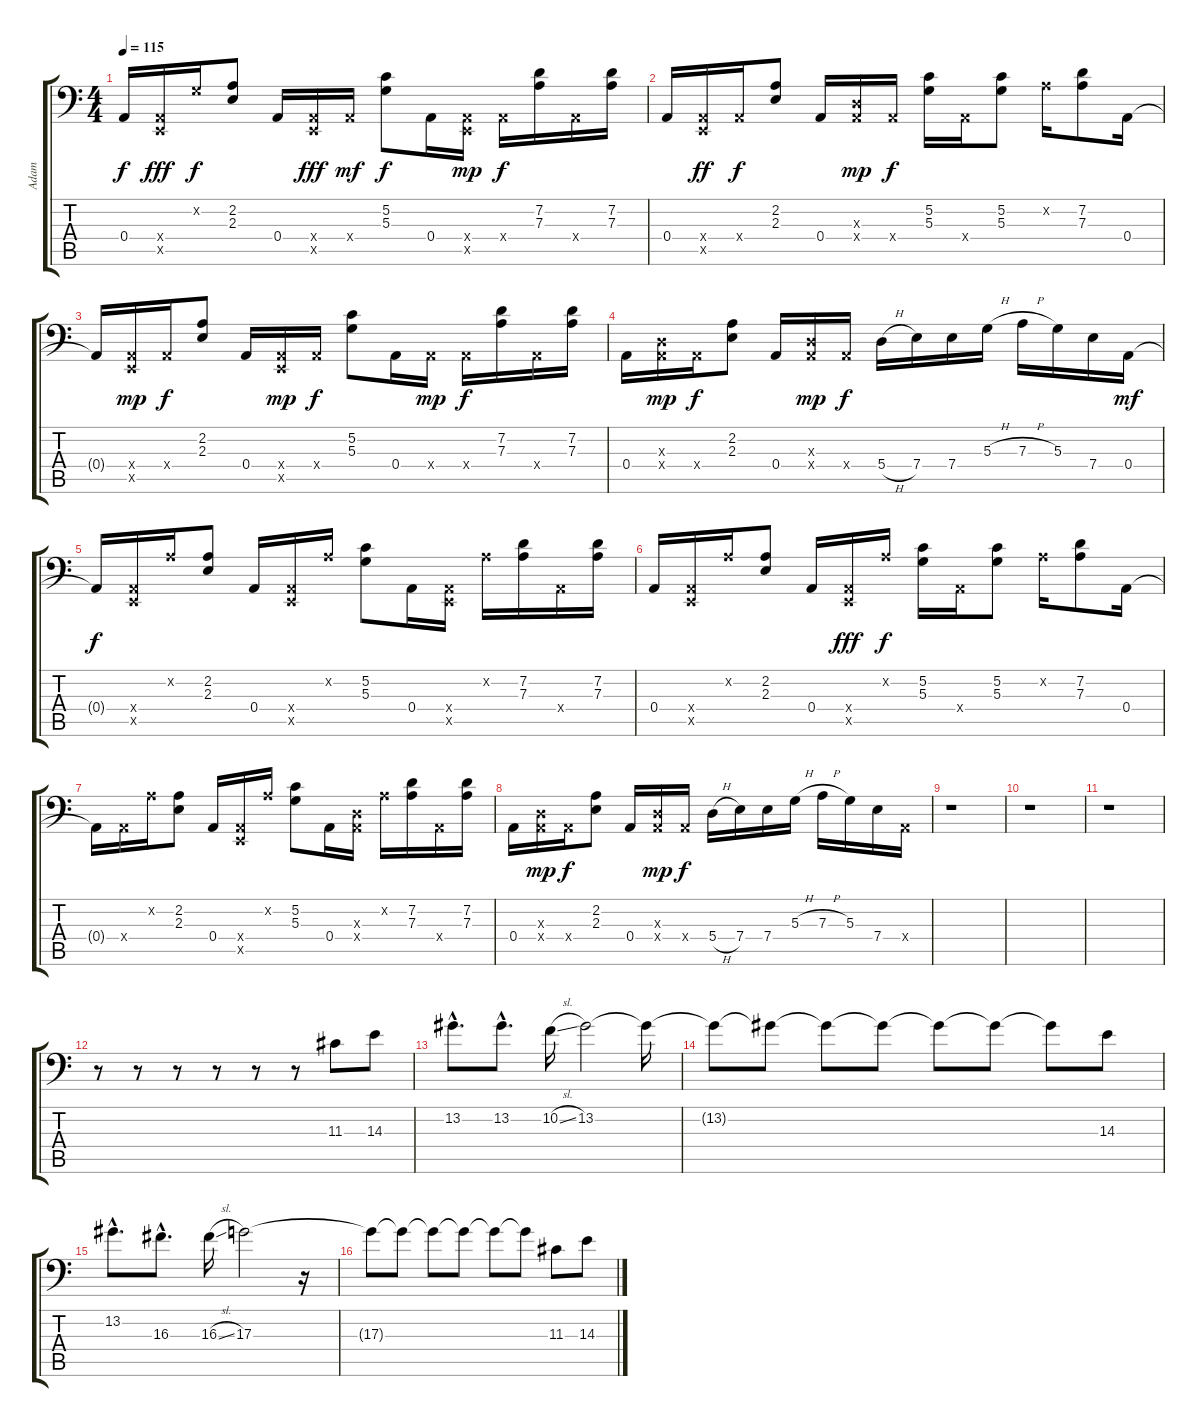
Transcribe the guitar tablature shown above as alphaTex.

\track ("Adam" "Adam") {instrument slapbass1}
\staff {score tabs}
\tuning (C3 G2 D2 A1 E1 B0) {hide}
\ts (4 4)
\tempo 115
\clef f4
\ks c
0.4.16{dy f instrument slapbass1} (0.4{x} 0.5{x}).16{dy fff} 0.2{x}.16{dy f} (2.2 2.3).8 0.4.16 (0.4{x} 0.5{x}).16{dy fff} 0.4{x}.16{dy mf} (5.2 5.3).8{dy f} 0.4.16 (0.4{x} 0.5{x}).16{dy mp} 0.4{x}.16{dy f} (7.2 7.3).16 0.4{x}.16 (7.2 7.3).16 |
0.4.16 (0.4{x} 0.5{x}).16{dy ff} 0.4{x}.16{dy f} (2.2 2.3).8 0.4.16 (0.3{x} 0.4{x}).16{dy mp} 0.4{x}.16{dy f} (5.2 5.3).16 0.4{x}.16 (5.2 5.3).8 2.2{x}.16 (7.2 7.3).8 0.4.16 |
0.4{t}.16 (0.4{x} 0.5{x}).16{dy mp} 0.4{x}.16{dy f} (2.2 2.3).8 0.4.16 (0.4{x} 0.5{x}).16{dy mp} 0.4{x}.16{dy f} (5.2 5.3).8 0.4.16 0.4{x}.16{dy mp} 0.4{x}.16{dy f} (7.2 7.3).16 0.4{x}.16 (7.2 7.3).16 |
0.4.16 (0.3{x} 0.4{x}).16{dy mp} 0.4{x}.16{dy f} (2.2 2.3).8 0.4.16 (0.3{x} 0.4{x}).16{dy mp} 0.4{x}.16{dy f} 5.4{h}.16 7.4.16 7.4.16 5.3{h}.16 7.3{h}.16 5.3.16 7.4.16 0.4.16{dy mf} |
0.4{t}.16{dy f} (0.4{x} 0.5{x}).16 2.2{x}.16 (2.2 2.3).8 0.4.16 (0.4{x} 0.5{x}).16 2.2{x}.16 (5.2 5.3).8 0.4.16 (0.4{x} 0.5{x}).16 2.2{x}.16 (7.2 7.3).16 0.4{x}.16 (7.2 7.3).16 |
0.4.16 (0.4{x} 0.5{x}).16 2.2{x}.16 (2.2 2.3).8 0.4.16 (0.4{x} 0.5{x}).16{dy fff} 2.2{x}.16{dy f} (5.2 5.3).16 0.4{x}.16 (5.2 5.3).8 2.2{x}.16 (7.2 7.3).8 0.4.16 |
0.4{t}.16 0.4{x}.16 2.2{x}.16 (2.2 2.3).8 0.4.16 (0.4{x} 0.5{x}).16 2.2{x}.16 (5.2 5.3).8 0.4.16 (0.3{x} 0.4{x}).16 2.2{x}.16 (7.2 7.3).16 0.4{x}.16 (7.2 7.3).16 |
0.4.16 (0.3{x} 0.4{x}).16{dy mp} 0.4{x}.16{dy f} (2.2 2.3).8 0.4.16 (0.3{x} 0.4{x}).16{dy mp} 0.4{x}.16{dy f} 5.4{h}.16 7.4.16 7.4.16 5.3{h}.16 7.3{h}.16 5.3.16 7.4.16 0.4{x}.16 |
r.1 |
r.1 |
r.1 |
r.8 r.8 r.8 r.8 r.8 r.8 11.3.8{instrument electricbassfinger} 14.3.8 |
\section ("" "")
13.2{hac}.8{d} 13.2{hac}.8{d} 10.2{sl}.16 13.2.2 13.2{t}.16 |
13.2{t}.8 13.2{t}.8 13.2{t}.8 13.2{t}.8 13.2{t}.8 13.2{t}.8 13.2{t}.8 14.3.8 |
13.2{hac}.8{d} 16.3{hac}.8{d} 16.3{sl}.16 17.3.2 r.16 |
17.3{t}.8 17.3{t}.8 17.3{t}.8 17.3{t}.8 17.3{t}.8 17.3{t}.8 11.3.8 14.3.8
